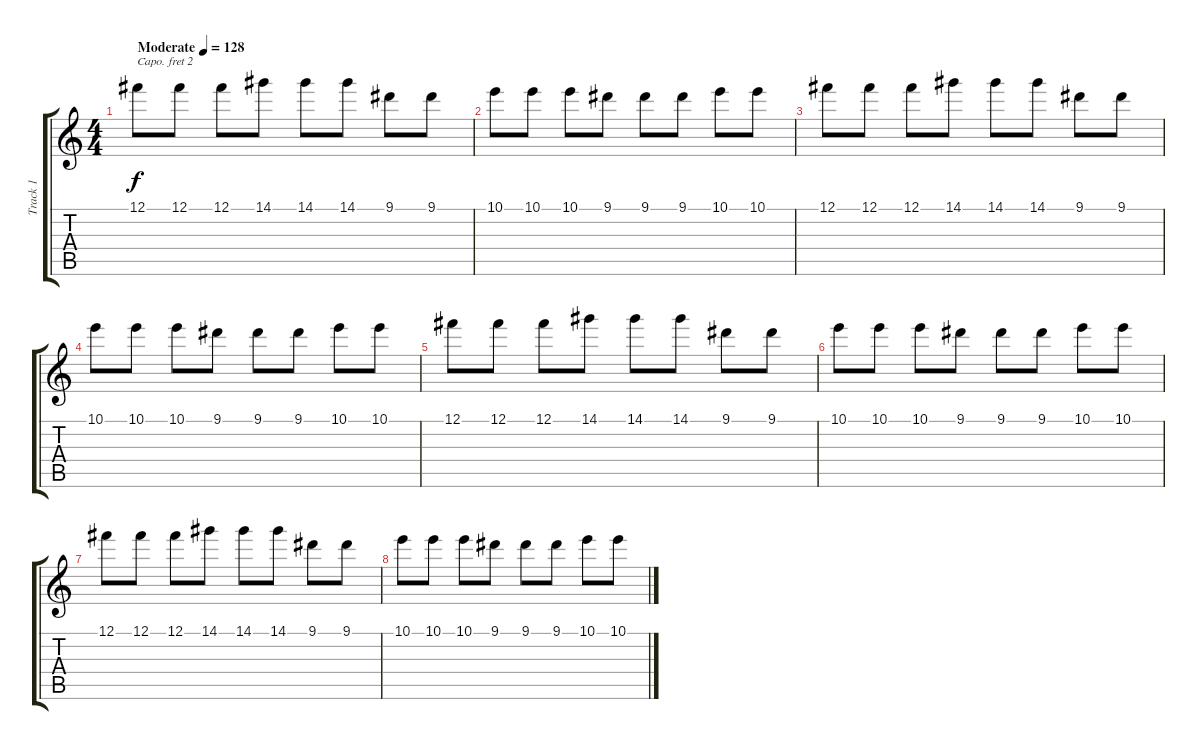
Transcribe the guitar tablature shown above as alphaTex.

\track ("Track 1" "Track 1") {instrument overdrivenguitar}
\staff {score tabs}
\capo 2
\tuning (E4 C4 G3 D3 A2 E2) {hide}
\ts (4 4)
\tempo (128 "Moderate")
\clef g2
\ks c
12.1.8{dy f instrument overdrivenguitar} 12.1.8 12.1.8 14.1.8 14.1.8 14.1.8 9.1.8 9.1.8 |
10.1.8 10.1.8 10.1.8 9.1.8 9.1.8 9.1.8 10.1.8 10.1.8 |
12.1.8 12.1.8 12.1.8 14.1.8 14.1.8 14.1.8 9.1.8 9.1.8 |
10.1.8 10.1.8 10.1.8 9.1.8 9.1.8 9.1.8 10.1.8 10.1.8 |
12.1.8 12.1.8 12.1.8 14.1.8 14.1.8 14.1.8 9.1.8 9.1.8 |
10.1.8 10.1.8 10.1.8 9.1.8 9.1.8 9.1.8 10.1.8 10.1.8 |
12.1.8 12.1.8 12.1.8 14.1.8 14.1.8 14.1.8 9.1.8 9.1.8 |
10.1.8 10.1.8 10.1.8 9.1.8 9.1.8 9.1.8 10.1.8 10.1.8
